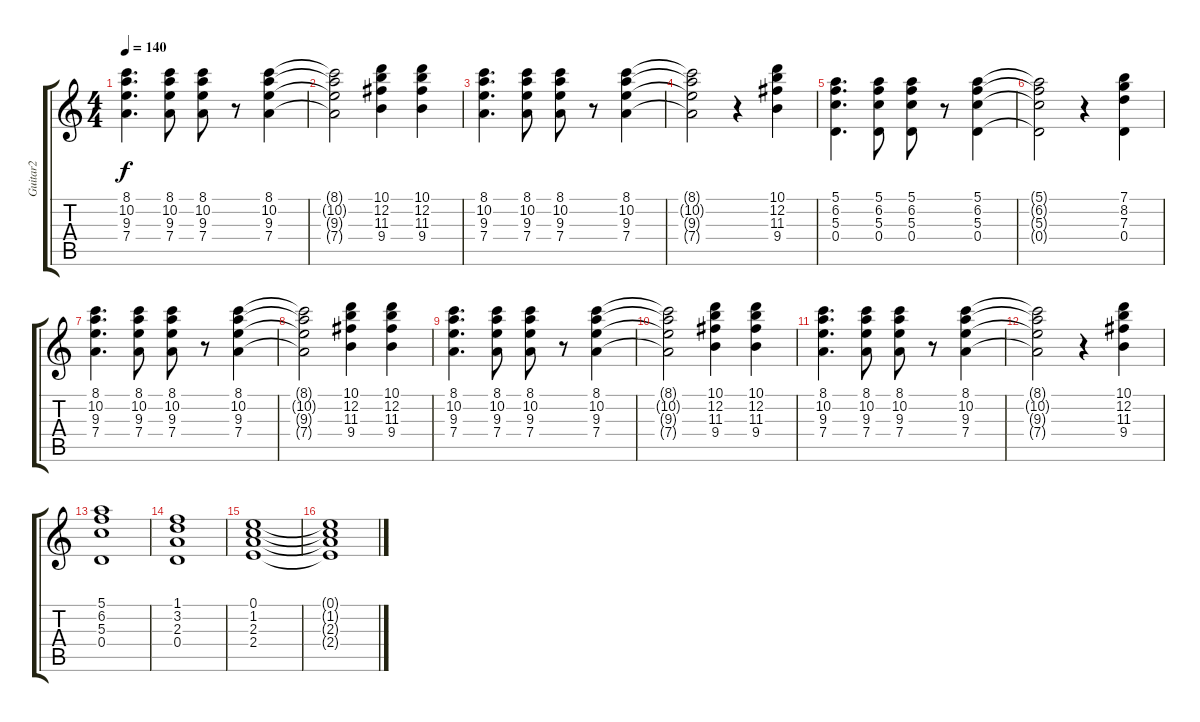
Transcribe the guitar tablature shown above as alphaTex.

\track ("Guitar2" "Guitar2") {instrument electricguitarclean}
\staff {score tabs}
\tuning (E4 B3 G3 D3 A2 E2) {hide}
\ts (4 4)
\tempo 140
\clef g2
\ks c
(8.1 10.2 9.3 7.4).4{d dy f} (8.1 10.2 9.3 7.4).8 (8.1 10.2 9.3 7.4).8 r.8 (8.1 10.2 9.3 7.4).4 |
(8.1{t} 10.2{t} 9.3{t} 7.4{t}).2 (10.1 12.2 11.3 9.4).4 (10.1 12.2 11.3 9.4).4 |
(8.1 10.2 9.3 7.4).4{d} (8.1 10.2 9.3 7.4).8 (8.1 10.2 9.3 7.4).8 r.8 (8.1 10.2 9.3 7.4).4 |
(8.1{t} 10.2{t} 9.3{t} 7.4{t}).2 r.4 (10.1 12.2 11.3 9.4).4 |
(5.1 6.2 5.3 0.4).4{d} (5.1 6.2 5.3 0.4).8 (5.1 6.2 5.3 0.4).8 r.8 (5.1 6.2 5.3 0.4).4 |
(5.1{t} 6.2{t} 5.3{t} 0.4{t}).2 r.4 (7.1 8.2 7.3 0.4).4 |
(8.1 10.2 9.3 7.4).4{d} (8.1 10.2 9.3 7.4).8 (8.1 10.2 9.3 7.4).8 r.8 (8.1 10.2 9.3 7.4).4 |
(8.1{t} 10.2{t} 9.3{t} 7.4{t}).2 (10.1 12.2 11.3 9.4).4 (10.1 12.2 11.3 9.4).4 |
(8.1 10.2 9.3 7.4).4{d} (8.1 10.2 9.3 7.4).8 (8.1 10.2 9.3 7.4).8 r.8 (8.1 10.2 9.3 7.4).4 |
(8.1{t} 10.2{t} 9.3{t} 7.4{t}).2 (10.1 12.2 11.3 9.4).4 (10.1 12.2 11.3 9.4).4 |
(8.1 10.2 9.3 7.4).4{d} (8.1 10.2 9.3 7.4).8 (8.1 10.2 9.3 7.4).8 r.8 (8.1 10.2 9.3 7.4).4 |
(8.1{t} 10.2{t} 9.3{t} 7.4{t}).2 r.4 (10.1 12.2 11.3 9.4).4 |
(5.1 6.2 5.3 0.4).1 |
(1.1 3.2 2.3 0.4).1 |
(0.1 1.2 2.3 2.4).1 |
(0.1{t} 1.2{t} 2.3{t} 2.4{t}).1
